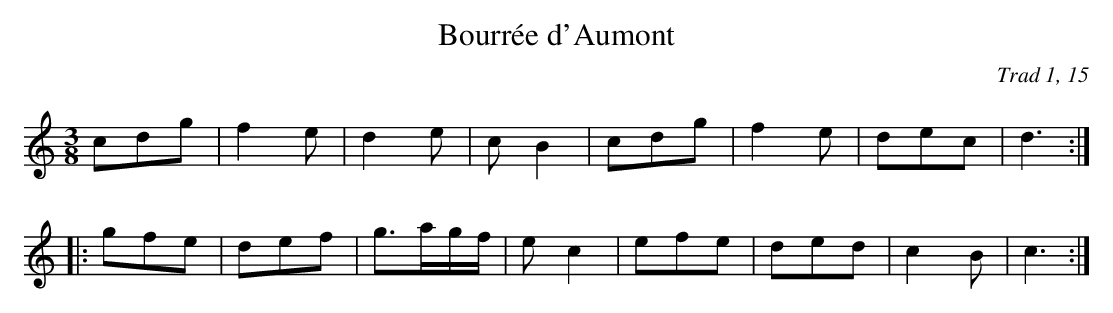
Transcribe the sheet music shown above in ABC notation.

X:1
T:Bourrée d'Aumont
C:Trad 1, 15
M:3/8
L:1/8
K:C
cdg|f2e|d2e|cB2|\
cdg|f2e|dec|d3:|
|:gfe|def|g>ag/f/|ec2|\
efe|ded|c2B|c3:|
